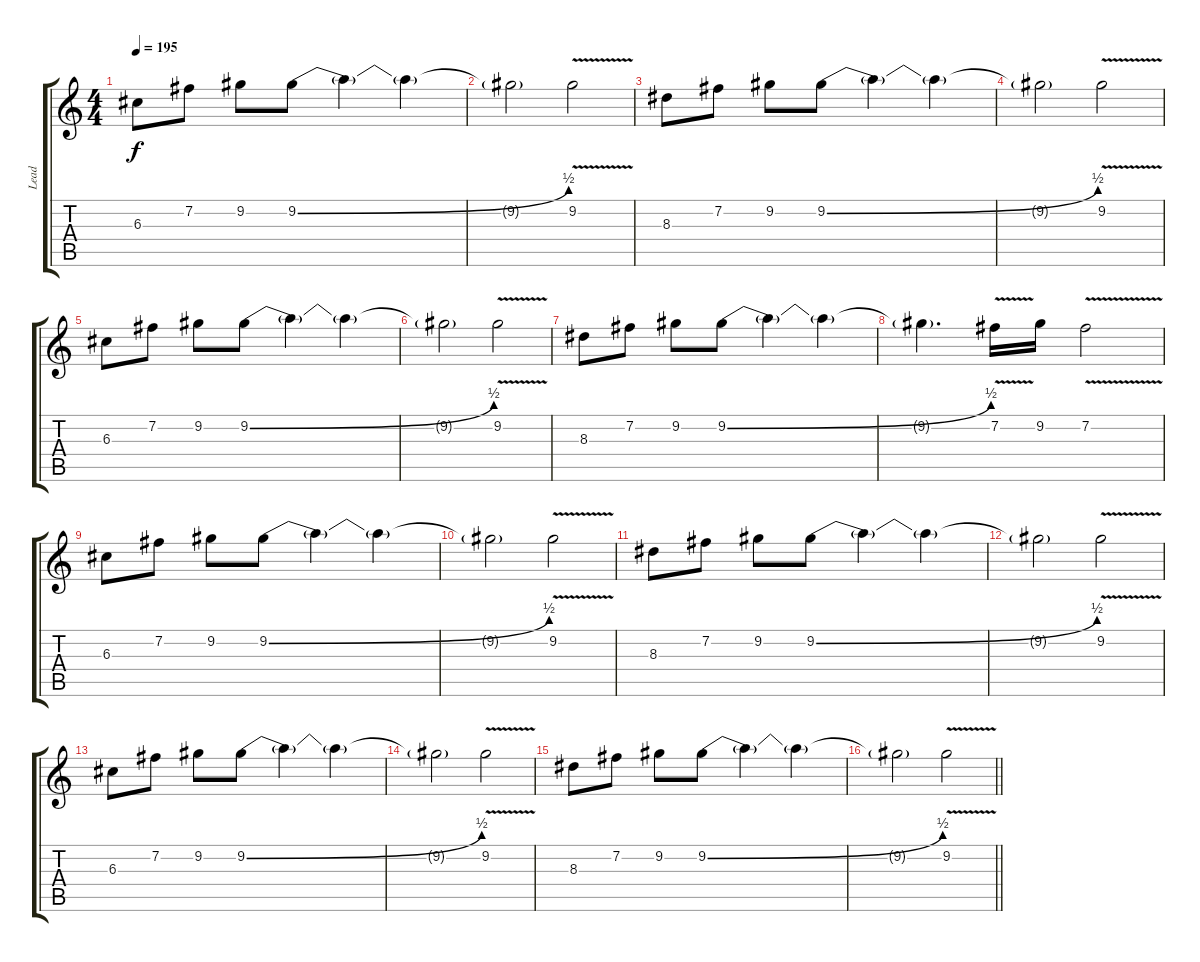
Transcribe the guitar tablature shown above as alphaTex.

\track ("Lead" "Lead") {instrument distortionguitar}
\staff {score tabs}
\tuning (E4 B3 G3 D3 A2 E2) {hide}
\ts (4 4)
\tempo 195
\clef g2
\ks c
6.3.8{dy f} 7.2.8 9.2.8 9.2{be (bend 0 0 60 2)}.8 9.2{t}.4 9.2{t}.4 |
9.2{t}.2 9.2{v}.2 |
8.3.8 7.2.8 9.2.8 9.2{be (bend 0 0 60 2)}.8 9.2{t}.4 9.2{t}.4 |
9.2{t}.2 9.2{v}.2 |
6.3.8 7.2.8 9.2.8 9.2{be (bend 0 0 60 2)}.8 9.2{t}.4 9.2{t}.4 |
9.2{t}.2 9.2{v}.2 |
8.3.8 7.2.8 9.2.8 9.2{be (bend 0 0 60 2)}.8 9.2{t}.4 9.2{t}.4 |
9.2{t}.4{d} 7.2{v}.16 9.2.16 7.2{v}.2 |
6.3.8 7.2.8 9.2.8 9.2{be (bend 0 0 60 2)}.8 9.2{t}.4 9.2{t}.4 |
9.2{t}.2 9.2{v}.2 |
8.3.8 7.2.8 9.2.8 9.2{be (bend 0 0 60 2)}.8 9.2{t}.4 9.2{t}.4 |
9.2{t}.2 9.2{v}.2 |
6.3.8 7.2.8 9.2.8 9.2{be (bend 0 0 60 2)}.8 9.2{t}.4 9.2{t}.4 |
9.2{t}.2 9.2{v}.2 |
8.3.8 7.2.8 9.2.8 9.2{be (bend 0 0 60 2)}.8 9.2{t}.4 9.2{t}.4 |
\barLineRight lightlight
9.2{t}.2 9.2{v}.2
